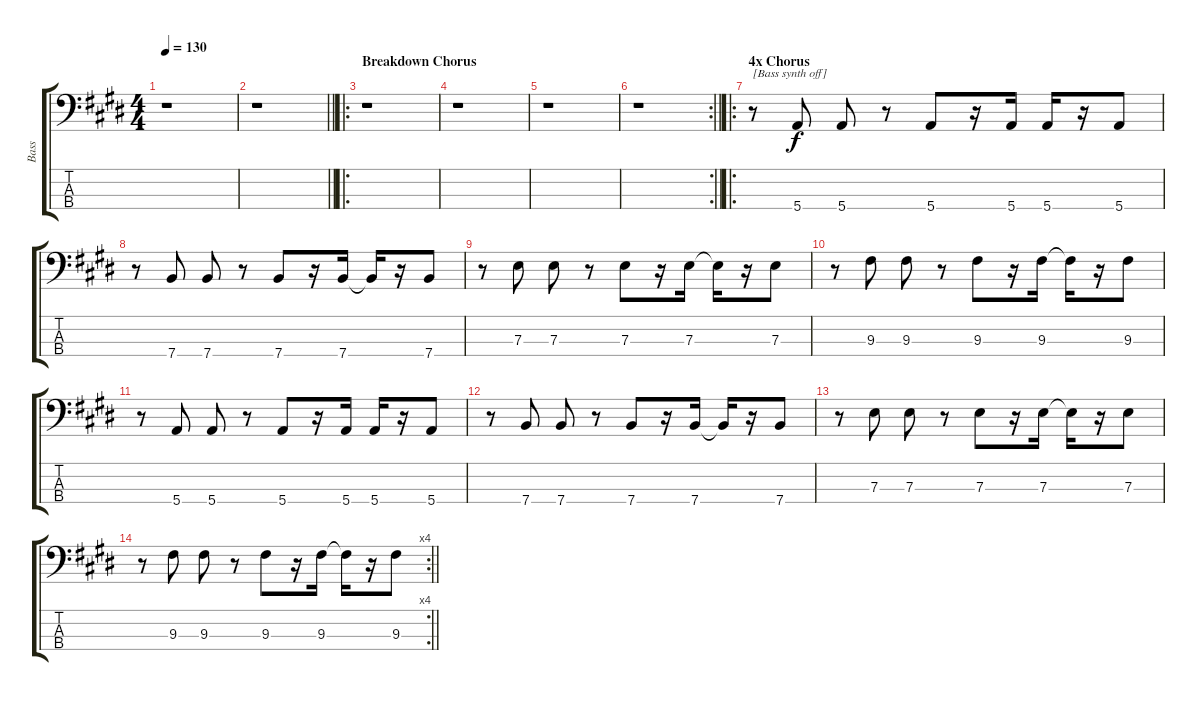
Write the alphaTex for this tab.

\track ("Bass" "Bass") {instrument electricbassfinger}
\staff {score tabs}
\tuning (G2 D2 A1 E1) {hide}
\ts (4 4)
\tempo 130
\clef f4
\ks c#minor
r.1{dy f} |
\barLineRight lightlight
r.1 |
\ro
\section ("" "Breakdown Chorus")
r.1 |
r.1 |
r.1 |
\rc 2
\barLineRight lightlight
r.1 |
\ro
\section ("" "4x Chorus")
r.8{txt "[Bass synth off]" instrument electricbassfinger} 5.4.8 5.4.8 r.8 5.4.8 r.16 5.4.16 5.4.16 r.16 5.4.8 |
r.8 7.4.8 7.4.8 r.8 7.4.8 r.16 7.4.16 7.4{t}.16 r.16 7.4.8 |
r.8 7.3.8 7.3.8 r.8 7.3.8 r.16 7.3.16 7.3{t}.16 r.16 7.3.8 |
r.8 9.3.8 9.3.8 r.8 9.3.8 r.16 9.3.16 9.3{t}.16 r.16 9.3.8 |
r.8 5.4.8 5.4.8 r.8 5.4.8 r.16 5.4.16 5.4.16 r.16 5.4.8 |
r.8 7.4.8 7.4.8 r.8 7.4.8 r.16 7.4.16 7.4{t}.16 r.16 7.4.8 |
r.8 7.3.8 7.3.8 r.8 7.3.8 r.16 7.3.16 7.3{t}.16 r.16 7.3.8 |
\rc 4
\barLineRight lightlight
r.8 9.3.8 9.3.8 r.8 9.3.8 r.16 9.3.16 9.3{t}.16 r.16 9.3.8
